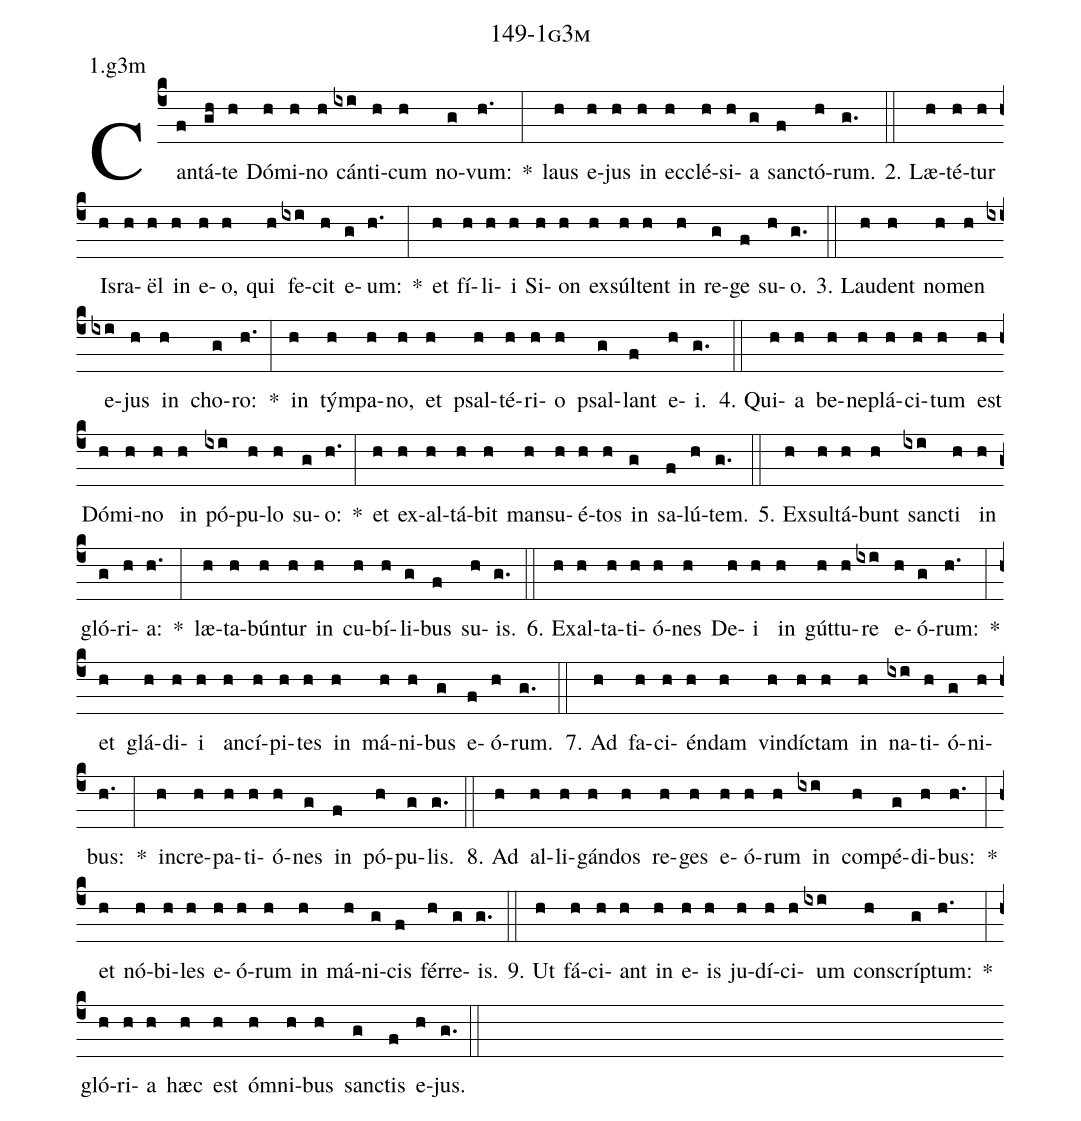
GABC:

name: 149-1g3m;
annotation: 1.g3m;
%%
(c4)Can(f)tá(gh)te(h) Dó(h)mi(h)no(h) cán(ixi)ti(h)cum(h) no(g)vum:(h.) *(:) laus(h) e(h)jus(h) in(h) ec(h)clé(h)si(h)a(g) sanc(f)tó(h)rum.(g.) (::)
2. Læ(h)té(h)tur(h) Is(h)ra(h)ël(h) in(h) e(h)o,(h) qui(h) fe(ixi)cit(h) e(g)um:(h.) *(:) et(h) fí(h)li(h)i(h) Si(h)on(h) ex(h)súl(h)tent(h) in(h) re(g)ge(f) su(h)o.(g.) (::)
3. Lau(h)dent(h) no(h)men(h) e(ixi)jus(h) in(h) cho(g)ro:(h.) *(:) in(h) tým(h)pa(h)no,(h) et(h) psal(h)té(h)ri(h)o(h) psal(g)lant(f) e(h)i.(g.) (::)
4. Qui(h)a(h) be(h)ne(h)plá(h)ci(h)tum(h) est(h) Dó(h)mi(h)no(h) in(h) pó(ixi)pu(h)lo(h) su(g)o:(h.) *(:) et(h) ex(h)al(h)tá(h)bit(h) man(h)su(h)é(h)tos(h) in(g) sa(f)lú(h)tem.(g.) (::)
5. Ex(h)sul(h)tá(h)bunt(h) sanc(ixi)ti(h) in(h) gló(g)ri(h)a:(h.) *(:) læ(h)ta(h)bún(h)tur(h) in(h) cu(h)bí(h)li(g)bus(f) su(h)is.(g.) (::)
6. Ex(h)al(h)ta(h)ti(h)ó(h)nes(h) De(h)i(h) in(h) gút(h)tu(h)re(ixi) e(h)ó(g)rum:(h.) *(:) et(h) glá(h)di(h)i(h) an(h)cí(h)pi(h)tes(h) in(h) má(h)ni(h)bus(g) e(f)ó(h)rum.(g.) (::)
7. Ad(h) fa(h)ci(h)én(h)dam(h) vin(h)díc(h)tam(h) in(h) na(ixi)ti(h)ó(g)ni(h)bus:(h.) *(:) in(h)cre(h)pa(h)ti(h)ó(h)nes(g) in(f) pó(h)pu(g)lis.(g.) (::)
8. Ad(h) al(h)li(h)gán(h)dos(h) re(h)ges(h) e(h)ó(h)rum(h) in(ixi) com(h)pé(g)di(h)bus:(h.) *(:) et(h) nó(h)bi(h)les(h) e(h)ó(h)rum(h) in(h) má(h)ni(g)cis(f) fér(h)re(g)is.(g.) (::)
9. Ut(h) fá(h)ci(h)ant(h) in(h) e(h)is(h) ju(h)dí(h)ci(h)um(ixi) con(h)scríp(g)tum:(h.) *(:) gló(h)ri(h)a(h) hæc(h) est(h) óm(h)ni(h)bus(h) sanc(g)tis(f) e(h)jus.(g.) (::)
